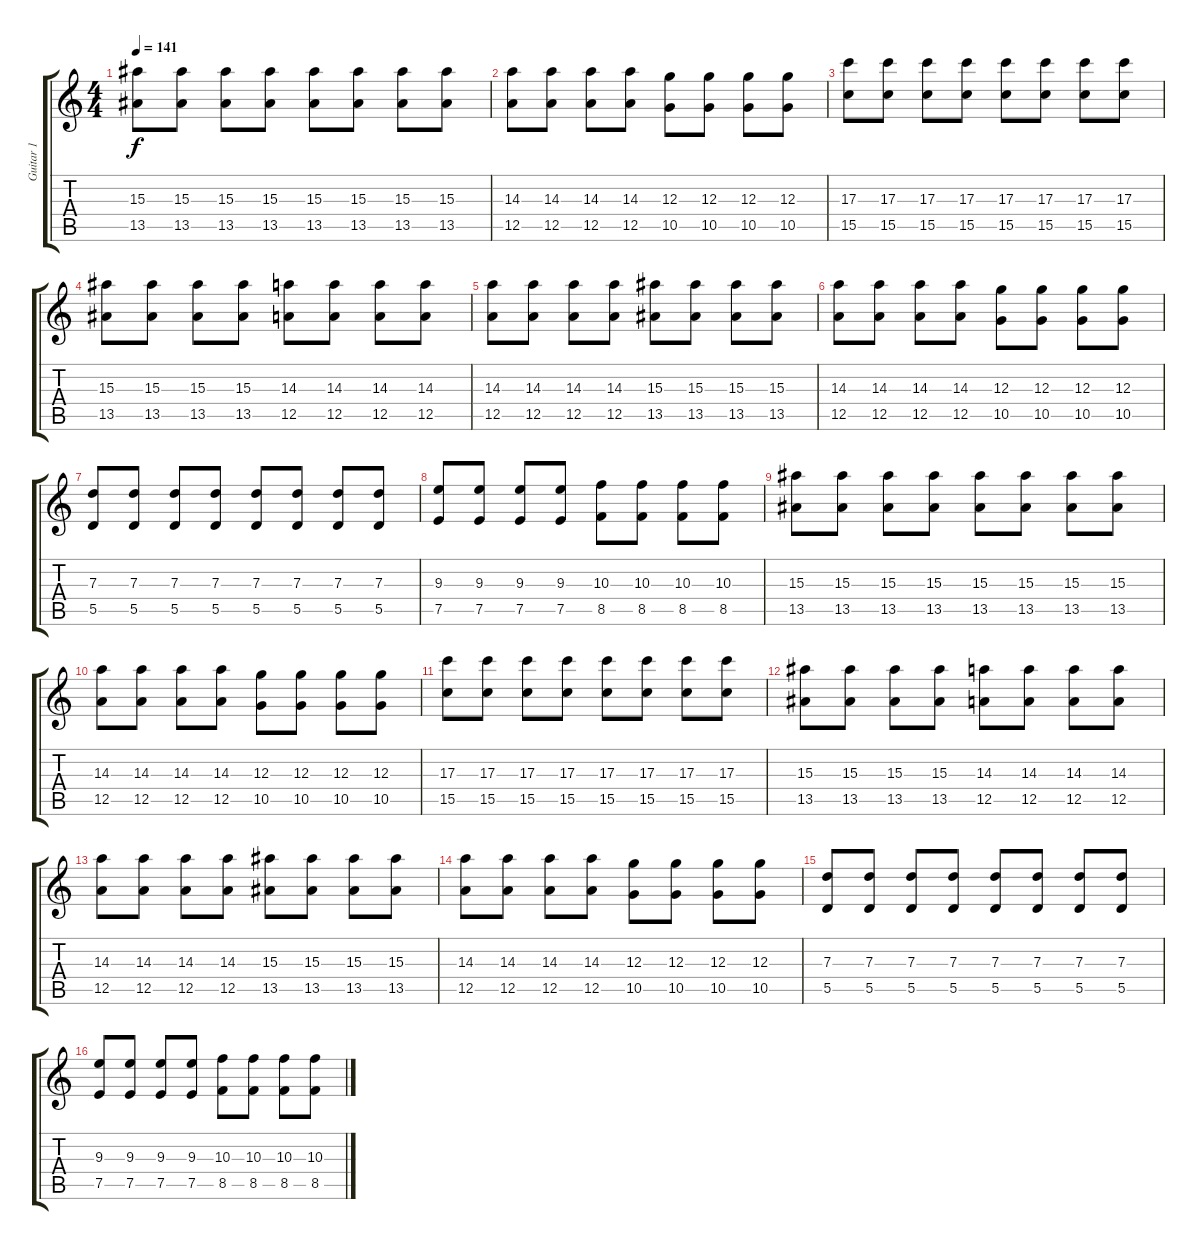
\track ("Guitar 1" "Guitar 1") {instrument distortionguitar}
\staff {score tabs}
\tuning (E4 B3 G3 D3 A2 D2) {hide}
\ts (4 4)
\tempo 141
\clef g2
\ks c
(15.3 13.5).8{dy f} (15.3 13.5).8 (15.3 13.5).8 (15.3 13.5).8 (15.3 13.5).8 (15.3 13.5).8 (15.3 13.5).8 (15.3 13.5).8 |
(14.3 12.5).8 (14.3 12.5).8 (14.3 12.5).8 (14.3 12.5).8 (12.3 10.5).8 (12.3 10.5).8 (12.3 10.5).8 (12.3 10.5).8 |
(17.3 15.5).8 (17.3 15.5).8 (17.3 15.5).8 (17.3 15.5).8 (17.3 15.5).8 (17.3 15.5).8 (17.3 15.5).8 (17.3 15.5).8 |
(15.3 13.5).8 (15.3 13.5).8 (15.3 13.5).8 (15.3 13.5).8 (14.3 12.5).8 (14.3 12.5).8 (14.3 12.5).8 (14.3 12.5).8 |
(14.3 12.5).8 (14.3 12.5).8 (14.3 12.5).8 (14.3 12.5).8 (15.3 13.5).8 (15.3 13.5).8 (15.3 13.5).8 (15.3 13.5).8 |
(14.3 12.5).8 (14.3 12.5).8 (14.3 12.5).8 (14.3 12.5).8 (12.3 10.5).8 (12.3 10.5).8 (12.3 10.5).8 (12.3 10.5).8 |
(7.3 5.5).8 (7.3 5.5).8 (7.3 5.5).8 (7.3 5.5).8 (7.3 5.5).8 (7.3 5.5).8 (7.3 5.5).8 (7.3 5.5).8 |
(9.3 7.5).8 (9.3 7.5).8 (9.3 7.5).8 (9.3 7.5).8 (10.3 8.5).8 (10.3 8.5).8 (10.3 8.5).8 (10.3 8.5).8 |
(15.3 13.5).8 (15.3 13.5).8 (15.3 13.5).8 (15.3 13.5).8 (15.3 13.5).8 (15.3 13.5).8 (15.3 13.5).8 (15.3 13.5).8 |
(14.3 12.5).8 (14.3 12.5).8 (14.3 12.5).8 (14.3 12.5).8 (12.3 10.5).8 (12.3 10.5).8 (12.3 10.5).8 (12.3 10.5).8 |
(17.3 15.5).8 (17.3 15.5).8 (17.3 15.5).8 (17.3 15.5).8 (17.3 15.5).8 (17.3 15.5).8 (17.3 15.5).8 (17.3 15.5).8 |
(15.3 13.5).8 (15.3 13.5).8 (15.3 13.5).8 (15.3 13.5).8 (14.3 12.5).8 (14.3 12.5).8 (14.3 12.5).8 (14.3 12.5).8 |
(14.3 12.5).8 (14.3 12.5).8 (14.3 12.5).8 (14.3 12.5).8 (15.3 13.5).8 (15.3 13.5).8 (15.3 13.5).8 (15.3 13.5).8 |
(14.3 12.5).8 (14.3 12.5).8 (14.3 12.5).8 (14.3 12.5).8 (12.3 10.5).8 (12.3 10.5).8 (12.3 10.5).8 (12.3 10.5).8 |
(7.3 5.5).8{volume 0} (7.3 5.5).8 (7.3 5.5).8 (7.3 5.5).8 (7.3 5.5).8 (7.3 5.5).8 (7.3 5.5).8 (7.3 5.5).8 |
(9.3 7.5).8 (9.3 7.5).8 (9.3 7.5).8 (9.3 7.5).8 (10.3 8.5).8 (10.3 8.5).8 (10.3 8.5).8 (10.3 8.5).8
